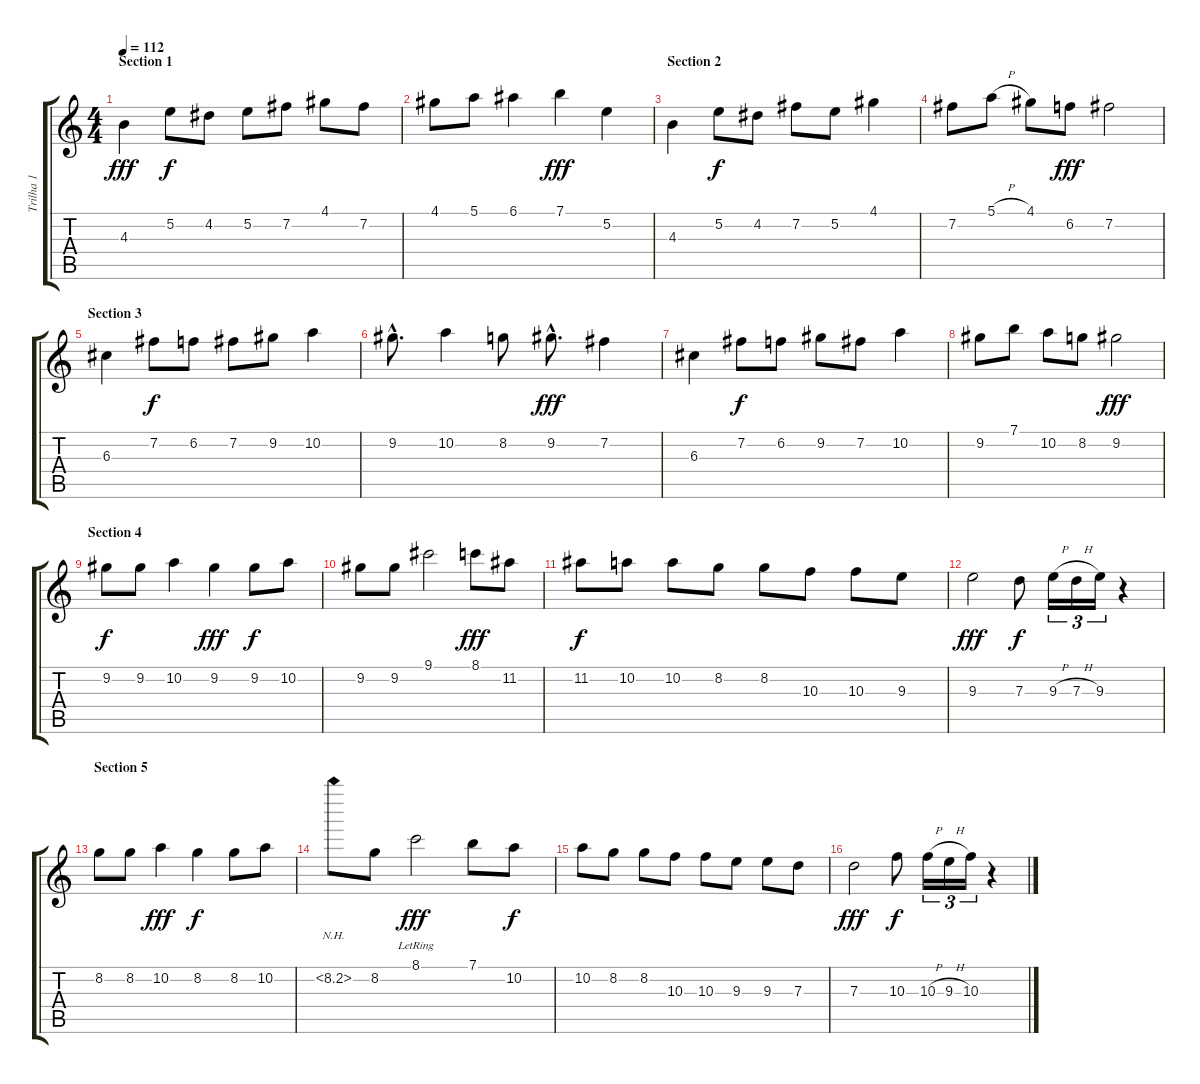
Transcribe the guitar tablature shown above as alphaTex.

\track ("Trilha 1" "Trilha 1") {instrument overdrivenguitar}
\staff {score tabs}
\tuning (E4 B3 G3 D3 A2 E2) {hide}
\ts (4 4)
\section ("" "Section 1")
\tempo 112
\clef g2
\ks c
4.3.4{dy fff instrument overdrivenguitar} 5.2.8{dy f} 4.2.8 5.2.8 7.2.8 4.1.8 7.2.8 |
4.1.8 5.1.8 6.1.4 7.1.4{dy fff} 5.2.4 |
\section ("" "Section 2")
4.3.4 5.2.8{dy f} 4.2.8 7.2.8 5.2.8 4.1.4 |
7.2.8 5.1{h}.8 4.1.8 6.2.8{dy fff} 7.2.2 |
\section ("" "Section 3")
6.3.4 7.2.8{dy f} 6.2.8 7.2.8 9.2.8 10.2.4 |
9.2{hac}.8{d} 10.2.4 8.2.8 9.2{hac}.8{d dy fff} 7.2.4 |
6.3.4 7.2.8{dy f} 6.2.8 9.2.8 7.2.8 10.2.4 |
9.2.8 7.1.8 10.2.8 8.2.8 9.2.2{dy fff} |
\section ("" "Section 4")
9.2.8{dy f} 9.2.8 10.2.4 9.2.4{dy fff} 9.2.8{dy f} 10.2.8 |
9.2.8 9.2.8 9.1.2 8.1.8{dy fff} 11.2.8 |
11.2.8{dy f} 10.2.8 10.2.8 8.2.8 8.2.8 10.3.8 10.3.8 9.3.8 |
9.3.2{dy fff} 7.3.8{dy f} 9.3{h}.16{tu (3 2)} 7.3{h}.16{tu (3 2)} 9.3.16{tu (3 2)} r.4 |
\section ("" "Section 5")
8.2.8 8.2.8 10.2.4{dy fff} 8.2.4{dy f} 8.2.8 10.2.8 |
8.2{nh}.8 8.2.8 8.1{lr}.2{dy fff} 7.1.8 10.2.8{dy f} |
10.2.8 8.2.8 8.2.8 10.3.8 10.3.8 9.3.8 9.3.8 7.3.8 |
7.3.2{dy fff} 10.3.8{dy f} 10.3{h}.16{tu (3 2)} 9.3{h}.16{tu (3 2)} 10.3.16{tu (3 2)} r.4
